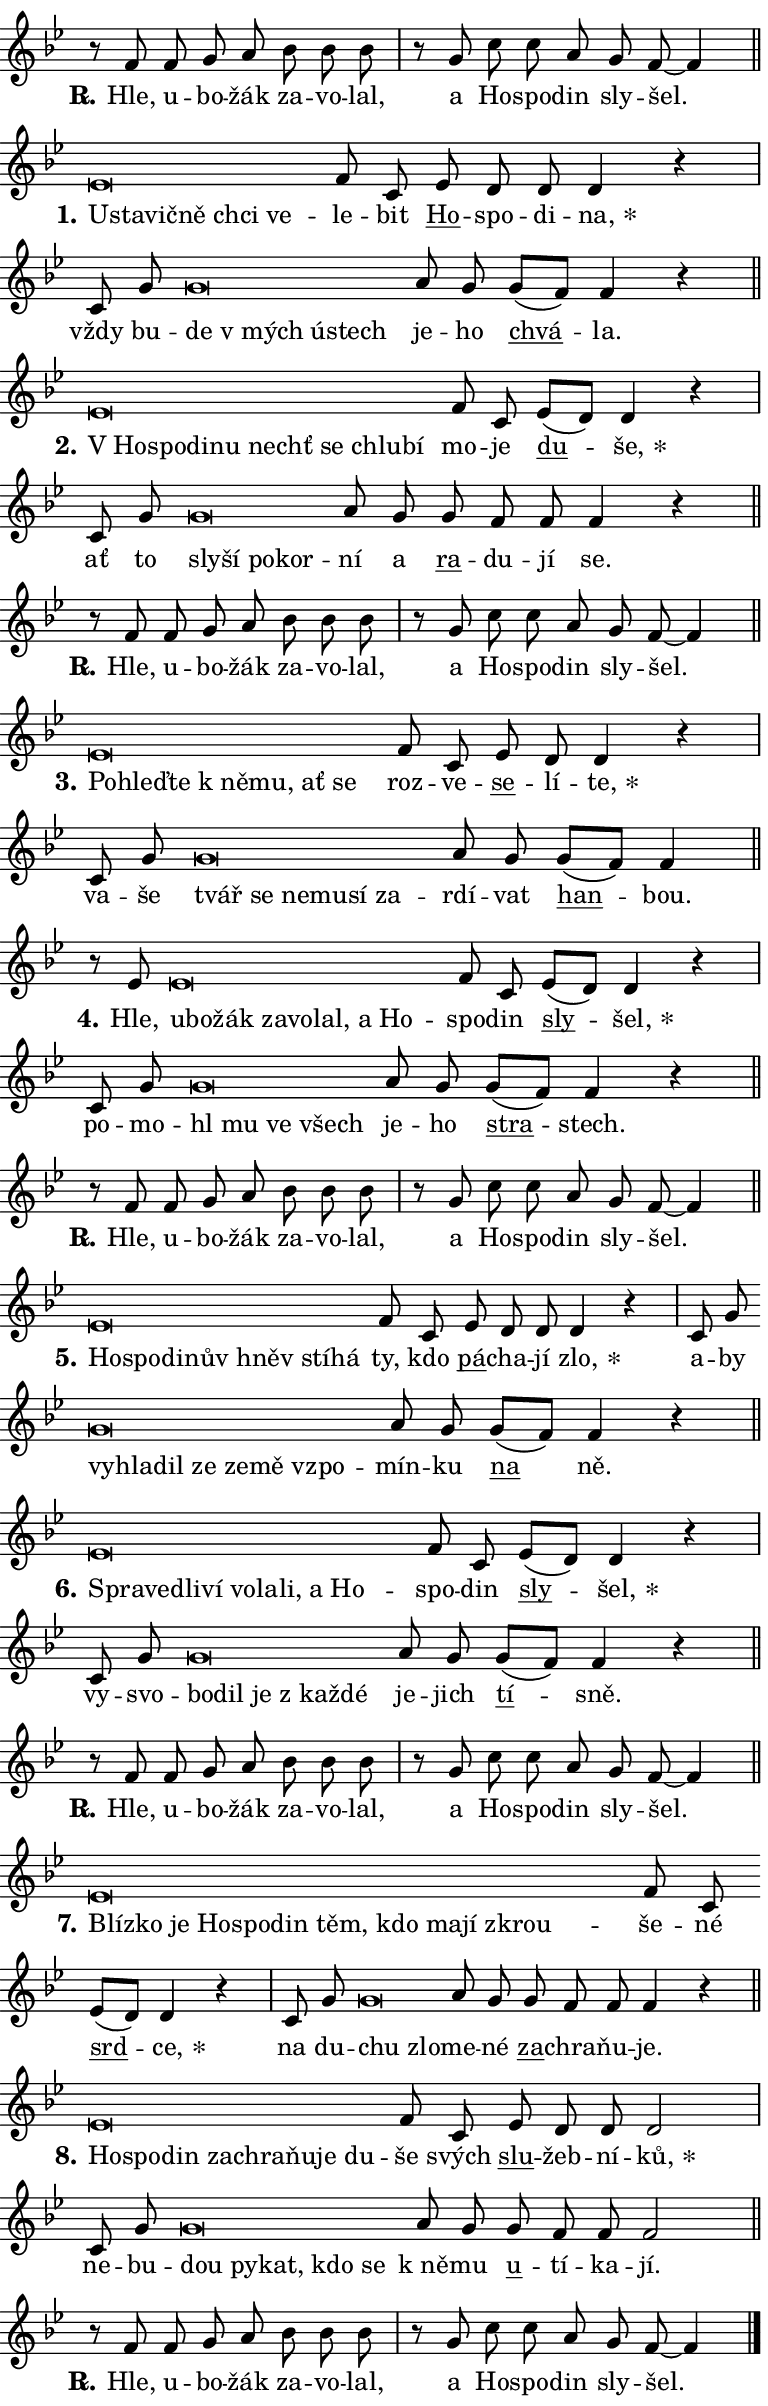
\version "2.24.0"
\header { tagline = "" }
\paper {
  indent = 0\cm
  top-margin = 0\cm
  right-margin = 0.13\cm % to fit lyric hyphens
  bottom-margin = 0\cm
  left-margin = 0\cm
  paper-width = 13\cm
  page-breaking = #ly:one-page-breaking
  system-system-spacing.basic-distance = #11
  score-system-spacing.basic-distance = #11
  ragged-last = ##f
}


%% Author: Thomas Morley
%% https://lists.gnu.org/archive/html/lilypond-user/2020-05/msg00002.html
#(define (line-position grob)
"Returns position of @var[grob} in current system:
   @code{'start}, if at first time-step
   @code{'end}, if at last time-step
   @code{'middle} otherwise
"
  (let* ((col (ly:item-get-column grob))
         (ln (ly:grob-object col 'left-neighbor))
         (rn (ly:grob-object col 'right-neighbor))
         (col-to-check-left (if (ly:grob? ln) ln col))
         (col-to-check-right (if (ly:grob? rn) rn col))
         (break-dir-left
           (and
             (ly:grob-property col-to-check-left 'non-musical #f)
             (ly:item-break-dir col-to-check-left)))
         (break-dir-right
           (and
             (ly:grob-property col-to-check-right 'non-musical #f)
             (ly:item-break-dir col-to-check-right))))
        (cond ((eqv? 1 break-dir-left) 'start)
              ((eqv? -1 break-dir-right) 'end)
              (else 'middle))))

#(define (tranparent-at-line-position vctor)
  (lambda (grob)
  "Relying on @code{line-position} select the relevant enry from @var{vctor}.
Used to determine transparency,"
    (case (line-position grob)
      ((end) (not (vector-ref vctor 0)))
      ((middle) (not (vector-ref vctor 1)))
      ((start) (not (vector-ref vctor 2))))))

noteHeadBreakVisibility =
#(define-music-function (break-visibility)(vector?)
"Makes @code{NoteHead}s transparent relying on @var{break-visibility}"
#{
  \override NoteHead.transparent =
    #(tranparent-at-line-position break-visibility)
#})

#(define delete-ledgers-for-transparent-note-heads
  (lambda (grob)
    "Reads whether a @code{NoteHead} is transparent.
If so this @code{NoteHead} is removed from @code{'note-heads} from
@var{grob}, which is supposed to be @code{LedgerLineSpanner}.
As a result ledgers are not printed for this @code{NoteHead}"
    (let* ((nhds-array (ly:grob-object grob 'note-heads))
           (nhds-list
             (if (ly:grob-array? nhds-array)
                 (ly:grob-array->list nhds-array)
                 '()))
           ;; Relies on the transparent-property being done before
           ;; Staff.LedgerLineSpanner.after-line-breaking is executed.
           ;; This is fragile ...
           (to-keep
             (remove
               (lambda (nhd)
                 (ly:grob-property nhd 'transparent #f))
               nhds-list)))
      ;; TODO find a better method to iterate over grob-arrays, similiar
      ;; to filter/remove etc for lists
      ;; For now rebuilt from scratch
      (set! (ly:grob-object grob 'note-heads)  '())
      (for-each
        (lambda (nhd)
          (ly:pointer-group-interface::add-grob grob 'note-heads nhd))
        to-keep))))

squashNotes = {
  \override NoteHead.X-extent = #'(-0.2 . 0.2)
  \override NoteHead.Y-extent = #'(-0.75 . 0)
  \override NoteHead.stencil =
    #(lambda (grob)
       (let ((pos (ly:grob-property grob 'staff-position)))
         (begin
           (if (< pos -7) (display "ERROR: Lower brevis then expected\n") (display ""))
           (if (<= pos -6) ly:text-interface::print ly:note-head::print))))
}
unSquashNotes = {
  \revert NoteHead.X-extent
  \revert NoteHead.Y-extent
  \revert NoteHead.stencil
}

hideNotes = \noteHeadBreakVisibility #begin-of-line-visible
unHideNotes = \noteHeadBreakVisibility #all-visible

% work-around for resetting accidentals
% https://lilypond.org/doc/v2.23/Documentation/notation/displaying-rhythms#unmetered-music
cadenzaMeasure = {
  \cadenzaOff
  \partial 1024 s1024
  \cadenzaOn
}

#(define-markup-command (accent layout props text) (markup?)
  "Underline accented syllable"
  (interpret-markup layout props
    #{\markup \override #'(offset . 4.3) \underline { #text }#}))

responsum = \markup \concat {
  "R" \hspace #-1.05 \path #0.1 #'((moveto 0 0.07) (lineto 0.9 0.8)) \hspace #0.05 "."
}

spaceSize = #0.6828661417322834 % exact space size for TeX Gyre Schola

\layout {
  \context {
    \Staff
    \remove "Time_signature_engraver"
    \override LedgerLineSpanner.after-line-breaking = #delete-ledgers-for-transparent-note-heads
  }
  \context {
    \Lyrics {
      \override LyricSpace.minimum-distance = \spaceSize
      \override LyricText.font-name = #"TeX Gyre Schola"
      \override LyricText.font-size = 1
      \override StanzaNumber.font-name = #"TeX Gyre Schola Bold"
      \override StanzaNumber.font-size = 1
    }
  }
  \context {
    \Score 
    \override NoteHead.text =
      #(lambda (grob) 
        (let ((pos (ly:grob-property grob 'staff-position)))
          #{\markup {
            \combine
              \halign #-0.55 \raise #(if (= pos -6) 0 0.5) \override #'(thickness . 2) \draw-line #'(3.2 . 0)
              \musicglyph "noteheads.sM1"
          }#}))
  }
}

% magnetic-lyrics.ily
%
%   written by
%     Jean Abou Samra <jean@abou-samra.fr>
%     Werner Lemberg <wl@gnu.org>
%
%   adapted by
%     Jiri Hon <jiri.hon@gmail.com>
%
% Version 2022-Apr-15

% https://www.mail-archive.com/lilypond-user@gnu.org/msg149350.html

#(define (Left_hyphen_pointer_engraver context)
   "Collect syllable-hyphen-syllable occurrences in lyrics and store
them in properties.  This engraver only looks to the left.  For
example, if the lyrics input is @code{foo -- bar}, it does the
following.

@itemize @bullet
@item
Set the @code{text} property of the @code{LyricHyphen} grob between
@q{foo} and @q{bar} to @code{foo}.

@item
Set the @code{left-hyphen} property of the @code{LyricText} grob with
text @q{foo} to the @code{LyricHyphen} grob between @q{foo} and
@q{bar}.
@end itemize

Use this auxiliary engraver in combination with the
@code{lyric-@/text::@/apply-@/magnetic-@/offset!} hook."
   (let ((hyphen #f)
         (text #f))
     (make-engraver
      (acknowledgers
       ((lyric-syllable-interface engraver grob source-engraver)
        (set! text grob)))
      (end-acknowledgers
       ((lyric-hyphen-interface engraver grob source-engraver)
        ;(when (not (grob::has-interface grob 'lyric-space-interface))
          (set! hyphen grob)));)
      ((stop-translation-timestep engraver)
       (when (and text hyphen)
         (ly:grob-set-object! text 'left-hyphen hyphen))
       (set! text #f)
       (set! hyphen #f)))))

#(define (lyric-text::apply-magnetic-offset! grob)
   "If the space between two syllables is less than the value in
property @code{LyricText@/.details@/.squash-threshold}, move the right
syllable to the left so that it gets concatenated with the left
syllable.

Use this function as a hook for
@code{LyricText@/.after-@/line-@/breaking} if the
@code{Left_@/hyphen_@/pointer_@/engraver} is active."
   (let ((hyphen (ly:grob-object grob 'left-hyphen #f)))
     (when hyphen
       (let ((left-text (ly:spanner-bound hyphen LEFT)))
         (when (grob::has-interface left-text 'lyric-syllable-interface)
           (let* ((common (ly:grob-common-refpoint grob left-text X))
                  (this-x-ext (ly:grob-extent grob common X))
                  (left-x-ext
                   (begin
                     ;; Trigger magnetism for left-text.
                     (ly:grob-property left-text 'after-line-breaking)
                     (ly:grob-extent left-text common X)))
                  ;; `delta` is the gap width between two syllables.
                  (delta (- (interval-start this-x-ext)
                            (interval-end left-x-ext)))
                  (details (ly:grob-property grob 'details))
                  (threshold (assoc-get 'squash-threshold details 0.2)))
             (when (< delta threshold)
               (let* (;; We have to manipulate the input text so that
                      ;; ligatures crossing syllable boundaries are not
                      ;; disabled.  For languages based on the Latin
                      ;; script this is essentially a beautification.
                      ;; However, for non-Western scripts it can be a
                      ;; necessity.
                      (lt (ly:grob-property left-text 'text))
                      (rt (ly:grob-property grob 'text))
                      (is-space (grob::has-interface hyphen 'lyric-space-interface))
                      (space (if is-space " " ""))
                      (extra-delta (if is-space spaceSize 0))
                      ;; Append new syllable.
                      (ltrt-space (if (and (string? lt) (string? rt))
                                (string-append lt space rt)
                                (make-concat-markup (list lt space rt))))
                      ;; Right-align `ltrt` to the right side.
                      (ltrt-space-markup (grob-interpret-markup
                               grob
                               (make-translate-markup
                                (cons (interval-length this-x-ext) 0)
                                (make-right-align-markup ltrt-space)))))
                 (begin
                   ;; Don't print `left-text`.
                   (ly:grob-set-property! left-text 'stencil #f)
                   ;; Set text and stencil (which holds all collected
                   ;; syllables so far) and shift it to the left.
                   (ly:grob-set-property! grob 'text ltrt-space)
                   (ly:grob-set-property! grob 'stencil ltrt-space-markup)
                   (ly:grob-translate-axis! grob (- (- delta extra-delta)) X))))))))))


#(define (lyric-hyphen::displace-bounds-first grob)
   ;; Make very sure this callback isn't triggered too early.
   (let ((left (ly:spanner-bound grob LEFT))
         (right (ly:spanner-bound grob RIGHT)))
     (ly:grob-property left 'after-line-breaking)
     (ly:grob-property right 'after-line-breaking)
     (ly:lyric-hyphen::print grob)))

squashThreshold = #0.4

\layout {
  \context {
    \Lyrics
    \consists #Left_hyphen_pointer_engraver
    \override LyricText.after-line-breaking =
      #lyric-text::apply-magnetic-offset!
    \override LyricHyphen.stencil = #lyric-hyphen::displace-bounds-first
    \override LyricText.details.squash-threshold = \squashThreshold
    \override LyricHyphen.minimum-distance = 0
    \override LyricHyphen.minimum-length = \squashThreshold
  }
}

squashText = \override LyricText.details.squash-threshold = 9999
unSquashText = \override LyricText.details.squash-threshold = \squashThreshold

leftText = \override LyricText.self-alignment-X = #LEFT
unLeftText = \revert LyricText.self-alignment-X

starOffset = #(lambda (grob) 
                (let ((x_offset (ly:self-alignment-interface::aligned-on-x-parent grob)))
                  (if (= x_offset 0) 0 (+ x_offset 1.2))))

star = #(define-music-function (syllable)(string?)
"Append star separator at the end of a syllable"
#{
  \once \override LyricText.X-offset = #starOffset
  \lyricmode { \markup {
    #syllable
    \override #'((font-name . "TeX Gyre Schola Bold")) \hspace #0.2 \lower #0.65 \larger "*"
  } }
#})

starAccent = #(define-music-function (syllable)(string?)
"Append star separator at the end of a syllable and make accent"
#{
  \once \override LyricText.X-offset = #starOffset
  \lyricmode { \markup {
    \accent #syllable
    \override #'((font-name . "TeX Gyre Schola Bold")) \hspace #0.2 \lower #0.65 \larger "*"
  } }
#})

breath = #(define-music-function (syllable)(string?)
"Append breathing indicator at the end of a syllable"
#{
  \lyricmode { \markup { #syllable "+" } }
#})

optionalBreath = #(define-music-function (syllable)(string?)
"Append optional breathing indicator at the end of a syllable"
#{
  \lyricmode { \markup { #syllable "(+)" } }
#})


\score {
    <<
        \new Voice = "melody" { \cadenzaOn \key bes \major \relative { r8 f' f g a bes bes bes \cadenzaMeasure \bar "|" r g c c a g f~ f4 \cadenzaMeasure \bar "||" \break } }
        \new Lyrics \lyricsto "melody" { \lyricmode { \set stanza = \responsum
Hle, u -- bo -- žák za -- vo -- lal, a Ho -- spo -- din sly -- šel. } }
    >>
    \layout {}
}

\score {
    <<
        \new Voice = "melody" { \cadenzaOn \key bes \major \relative { \squashNotes es'\breve*1/16 \hideNotes \breve*1/16 \bar "" \breve*1/16 \bar "" \breve*1/16 \bar "" \breve*1/16 \breve*1/16 \bar "" \unHideNotes \unSquashNotes f8 c \bar "" es d d d4 r \cadenzaMeasure \bar "|" c8 g' \bar "" \squashNotes g\breve*1/16 \hideNotes \breve*1/16 \bar "" \breve*1/16 \breve*1/16 \bar "" \unHideNotes \unSquashNotes a8 g \bar "" g[( f)] f4 r \cadenzaMeasure \bar "||" \break } }
        \new Lyrics \lyricsto "melody" { \lyricmode { \set stanza = "1."
\leftText U -- \squashText sta -- vič -- ně chci ve -- \unLeftText \unSquashText le -- bit \markup \accent Ho -- spo -- di -- \star na, vždy bu -- \leftText de \squashText "v mých" ú -- stech \unLeftText \unSquashText je -- ho \markup \accent chvá -- la. } }
    >>
    \layout {}
}

\score {
    <<
        \new Voice = "melody" { \cadenzaOn \key bes \major \relative { \squashNotes es'\breve*1/16 \hideNotes \breve*1/16 \bar "" \breve*1/16 \bar "" \breve*1/16 \bar "" \breve*1/16 \bar "" \breve*1/16 \bar "" \breve*1/16 \breve*1/16 \bar "" \unHideNotes \unSquashNotes f8 c \bar "" es[( d)] d4 r \cadenzaMeasure \bar "|" c8 g' \bar "" \squashNotes g\breve*1/16 \hideNotes \breve*1/16 \bar "" \breve*1/16 \breve*1/16 \bar "" \unHideNotes \unSquashNotes a8 g \bar "" g f f f4 r \cadenzaMeasure \bar "||" \break } }
        \new Lyrics \lyricsto "melody" { \lyricmode { \set stanza = "2."
\leftText "V Ho" -- \squashText spo -- di -- nu nechť se chlu -- bí \unLeftText \unSquashText mo -- je \markup \accent du -- \star še, ať to \leftText sly -- \squashText ší po -- kor -- \unLeftText \unSquashText ní a \markup \accent ra -- du -- jí se. } }
    >>
    \layout {}
}

\score {
    <<
        \new Voice = "melody" { \cadenzaOn \key bes \major \relative { r8 f' f g a bes bes bes \cadenzaMeasure \bar "|" r g c c a g f~ f4 \cadenzaMeasure \bar "||" \break } }
        \new Lyrics \lyricsto "melody" { \lyricmode { \set stanza = \responsum
Hle, u -- bo -- žák za -- vo -- lal, a Ho -- spo -- din sly -- šel. } }
    >>
    \layout {}
}

\score {
    <<
        \new Voice = "melody" { \cadenzaOn \key bes \major \relative { \squashNotes es'\breve*1/16 \hideNotes \breve*1/16 \bar "" \breve*1/16 \bar "" \breve*1/16 \bar "" \breve*1/16 \bar "" \breve*1/16 \breve*1/16 \bar "" \unHideNotes \unSquashNotes f8 c \bar "" es d d4 r \cadenzaMeasure \bar "|" c8 g' \bar "" \squashNotes g\breve*1/16 \hideNotes \breve*1/16 \bar "" \breve*1/16 \bar "" \breve*1/16 \bar "" \breve*1/16 \breve*1/16 \bar "" \unHideNotes \unSquashNotes a8 g \bar "" g[( f)] f4 \cadenzaMeasure \bar "||" \break } }
        \new Lyrics \lyricsto "melody" { \lyricmode { \set stanza = "3."
\leftText Po -- \squashText hleď -- te "k ně" -- mu, ať se \unLeftText \unSquashText roz -- ve -- \markup \accent se -- lí -- \star te, va -- še \leftText tvář \squashText se ne -- mu -- sí za -- \unLeftText \unSquashText rdí -- vat \markup \accent han -- bou. } }
    >>
    \layout {}
}

\score {
    <<
        \new Voice = "melody" { \cadenzaOn \key bes \major \relative { r8 es' \squashNotes es\breve*1/16 \hideNotes \breve*1/16 \bar "" \breve*1/16 \bar "" \breve*1/16 \bar "" \breve*1/16 \bar "" \breve*1/16 \bar "" \breve*1/16 \breve*1/16 \bar "" \unHideNotes \unSquashNotes f8 c \bar "" es[( d)] d4 r \cadenzaMeasure \bar "|" c8 g' \bar "" \squashNotes g\breve*1/16 \hideNotes \breve*1/16 \bar "" \breve*1/16 \breve*1/16 \bar "" \unHideNotes \unSquashNotes a8 g \bar "" g[( f)] f4 r \cadenzaMeasure \bar "||" \break } }
        \new Lyrics \lyricsto "melody" { \lyricmode { \set stanza = "4."
Hle, \leftText u -- \squashText bo -- žák za -- vo -- lal, a Ho -- \unLeftText \unSquashText spo -- din \markup \accent sly -- \star šel, po -- mo -- \leftText hl \squashText mu ve všech \unLeftText \unSquashText je -- ho \markup \accent stra -- stech. } }
    >>
    \layout {}
}

\score {
    <<
        \new Voice = "melody" { \cadenzaOn \key bes \major \relative { r8 f' f g a bes bes bes \cadenzaMeasure \bar "|" r g c c a g f~ f4 \cadenzaMeasure \bar "||" \break } }
        \new Lyrics \lyricsto "melody" { \lyricmode { \set stanza = \responsum
Hle, u -- bo -- žák za -- vo -- lal, a Ho -- spo -- din sly -- šel. } }
    >>
    \layout {}
}

\score {
    <<
        \new Voice = "melody" { \cadenzaOn \key bes \major \relative { \squashNotes es'\breve*1/16 \hideNotes \breve*1/16 \bar "" \breve*1/16 \bar "" \breve*1/16 \bar "" \breve*1/16 \bar "" \breve*1/16 \breve*1/16 \bar "" \unHideNotes \unSquashNotes f8 c \bar "" es d d d4 r \cadenzaMeasure \bar "|" c8 g' \bar "" \squashNotes g\breve*1/16 \hideNotes \breve*1/16 \bar "" \breve*1/16 \bar "" \breve*1/16 \bar "" \breve*1/16 \bar "" \breve*1/16 \breve*1/16 \bar "" \unHideNotes \unSquashNotes a8 g \bar "" g[( f)] f4 r \cadenzaMeasure \bar "||" \break } }
        \new Lyrics \lyricsto "melody" { \lyricmode { \set stanza = "5."
\leftText Ho -- \squashText spo -- di -- nův hněv stí -- há \unLeftText \unSquashText ty, kdo \markup \accent pá -- cha -- jí \star zlo, a -- by \leftText vy -- \squashText hla -- dil ze ze -- mě vzpo -- \unLeftText \unSquashText mín -- ku \markup \accent na ně. } }
    >>
    \layout {}
}

\score {
    <<
        \new Voice = "melody" { \cadenzaOn \key bes \major \relative { \squashNotes es'\breve*1/16 \hideNotes \breve*1/16 \bar "" \breve*1/16 \bar "" \breve*1/16 \bar "" \breve*1/16 \bar "" \breve*1/16 \bar "" \breve*1/16 \bar "" \breve*1/16 \breve*1/16 \bar "" \unHideNotes \unSquashNotes f8 c \bar "" es[( d)] d4 r \cadenzaMeasure \bar "|" c8 g' \bar "" \squashNotes g\breve*1/16 \hideNotes \breve*1/16 \bar "" \breve*1/16 \bar "" \breve*1/16 \breve*1/16 \bar "" \unHideNotes \unSquashNotes a8 g \bar "" g[( f)] f4 r \cadenzaMeasure \bar "||" \break } }
        \new Lyrics \lyricsto "melody" { \lyricmode { \set stanza = "6."
\leftText Spra -- \squashText ve -- dli -- ví vo -- la -- li, a Ho -- \unLeftText \unSquashText spo -- din \markup \accent sly -- \star šel, vy -- svo -- \leftText bo -- \squashText dil je "z kaž" -- dé \unLeftText \unSquashText je -- jich \markup \accent tí -- sně. } }
    >>
    \layout {}
}

\score {
    <<
        \new Voice = "melody" { \cadenzaOn \key bes \major \relative { r8 f' f g a bes bes bes \cadenzaMeasure \bar "|" r g c c a g f~ f4 \cadenzaMeasure \bar "||" \break } }
        \new Lyrics \lyricsto "melody" { \lyricmode { \set stanza = \responsum
Hle, u -- bo -- žák za -- vo -- lal, a Ho -- spo -- din sly -- šel. } }
    >>
    \layout {}
}

\score {
    <<
        \new Voice = "melody" { \cadenzaOn \key bes \major \relative { \squashNotes es'\breve*1/16 \hideNotes \breve*1/16 \bar "" \breve*1/16 \bar "" \breve*1/16 \bar "" \breve*1/16 \bar "" \breve*1/16 \bar "" \breve*1/16 \bar "" \breve*1/16 \bar "" \breve*1/16 \bar "" \breve*1/16 \breve*1/16 \bar "" \unHideNotes \unSquashNotes f8 c \bar "" es[( d)] d4 r \cadenzaMeasure \bar "|" c8 g' \bar "" \squashNotes g\breve*1/16 \hideNotes \breve*1/16 \bar "" \unHideNotes \unSquashNotes a8 g \bar "" g f f f4 r \cadenzaMeasure \bar "||" \break } }
        \new Lyrics \lyricsto "melody" { \lyricmode { \set stanza = "7."
\leftText Blíz -- \squashText ko je Ho -- spo -- din těm, kdo ma -- jí zkrou -- \unLeftText \unSquashText še -- né \markup \accent srd -- \star ce, na du -- \leftText chu \squashText zlo -- \unLeftText \unSquashText me -- né \markup \accent za -- chra -- ňu -- je. } }
    >>
    \layout {}
}

\score {
    <<
        \new Voice = "melody" { \cadenzaOn \key bes \major \relative { \squashNotes es'\breve*1/16 \hideNotes \breve*1/16 \bar "" \breve*1/16 \bar "" \breve*1/16 \bar "" \breve*1/16 \bar "" \breve*1/16 \bar "" \breve*1/16 \breve*1/16 \bar "" \unHideNotes \unSquashNotes f8 c \bar "" es d d d2 \cadenzaMeasure \bar "|" c8 g' \bar "" \squashNotes g\breve*1/16 \hideNotes \breve*1/16 \bar "" \breve*1/16 \bar "" \breve*1/16 \breve*1/16 \bar "" \unHideNotes \unSquashNotes a8 g \bar "" g f f f2 \cadenzaMeasure \bar "||" \break } }
        \new Lyrics \lyricsto "melody" { \lyricmode { \set stanza = "8."
\leftText Ho -- \squashText spo -- din za -- chra -- ňu -- je du -- \unLeftText \unSquashText še svých \markup \accent slu -- žeb -- ní -- \star ků, ne -- bu -- \leftText dou \squashText py -- kat, kdo se \unLeftText \unSquashText "k ně" -- mu \markup \accent u -- tí -- ka -- jí. } }
    >>
    \layout {}
}

\score {
    <<
        \new Voice = "melody" { \cadenzaOn \key bes \major \relative { r8 f' f g a bes bes bes \cadenzaMeasure \bar "|" r g c c a g f~ f4 \cadenzaMeasure \bar "||" \break } \bar "|." }
        \new Lyrics \lyricsto "melody" { \lyricmode { \set stanza = \responsum
Hle, u -- bo -- žák za -- vo -- lal, a Ho -- spo -- din sly -- šel. } }
    >>
    \layout {}
}
